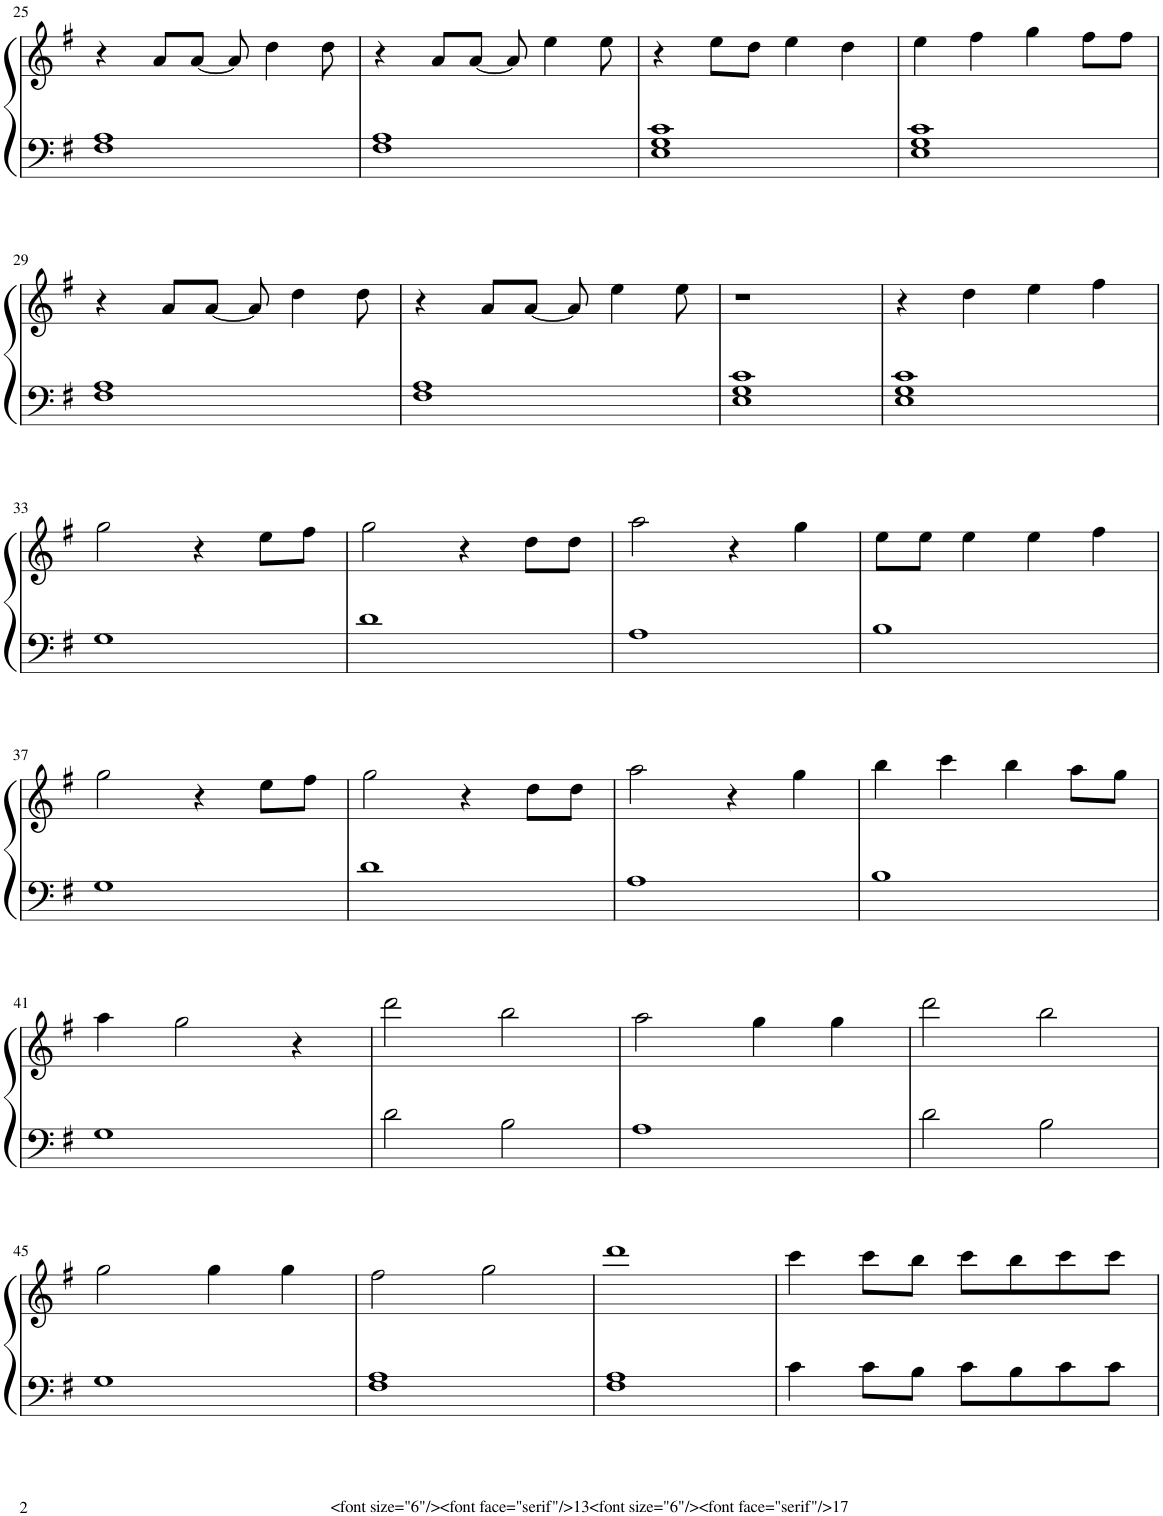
**kern	**kern
*part1	*part1
*staff2	*staff1
*I"I1	*
!!LO:PB:g=z
*clefF4	*clefG^2
*k[f#]	*k[f#]
*M4/4	*M4/4
=25	=25
*^	*
1A	1F#	4r
.	.	8a/L
.	.	[8a/J
.	.	8a/]
.	.	4dd\
.	.	8dd\
=26	=26	=26
1A	1F#	4r
.	.	8a/L
.	.	[8a/J
.	.	8a/]
.	.	4ee\
.	.	8ee\
=27	=27	=27
1G 1c	1E	4r
.	.	8ee\L
.	.	8dd\J
.	.	4ee\
.	.	4dd\
=28	=28	=28
1G 1c	1E	4ee\
.	.	4ff#\
.	.	4gg\
.	.	8ff#\L
.	.	8ff#\J
!!LO:LB:g=z
=29	=29	=29
1A	1F#	4r
.	.	8a/L
.	.	[8a/J
.	.	8a/]
.	.	4dd\
.	.	8dd\
=30	=30	=30
1A	1F#	4r
.	.	8a/L
.	.	[8a/J
.	.	8a/]
.	.	4ee\
.	.	8ee\
=31	=31	=31
1G 1c	1E	1r
=32	=32	=32
1G 1c	1E	4r
.	.	4dd\
.	.	4ee\
.	.	4ff#\
!!LO:LB:g=z
=33	=33	=33
1ryy	1G	2gg\
.	.	4r
.	.	8ee\L
.	.	8ff#\J
=34	=34	=34
1d	1ryy	2gg\
.	.	4r
.	.	8dd\L
.	.	8dd\J
=35	=35	=35
*	*^	*
1ryy	1A	1ryy	2aa\
.	.	.	4r
.	.	.	4gg\
*	*v	*v	*
=36	=36	=36
1B	1ryy	8ee\L
.	.	8ee\J
.	.	4ee\
.	.	4ee\
.	.	4ff#\
!!LO:LB:g=z
=37	=37	=37
1G	1ryy	2gg\
.	.	4r
.	.	8ee\L
.	.	8ff#\J
=38	=38	=38
1d	1ryy	2gg\
.	.	4r
.	.	8dd\L
.	.	8dd\J
=39	=39	=39
*	*^	*
1ryy	1A	1ryy	2aa\
.	.	.	4r
.	.	.	4gg\
*	*v	*v	*
=40	=40	=40
1B	1ryy	4bb\
.	.	4ccc\
.	.	4bb\
.	.	8aa\L
.	.	8gg\J
!!LO:LB:g=z
=41	=41	=41
1G	1ryy	4aa\
.	.	2gg\
.	.	4r
*v	*v	*
=42	=42
2d\	2ddd\
2B\	2bb\
=43	=43
*	*^
1A	1ryy	2aa\
.	.	4gg\
.	.	4gg\
*	*v	*v
=44	=44
2d\	2ddd\
2B\	2bb\
!!LO:LB:g=z
=45	=45
*	*^
1G	1ryy	2gg\
.	.	4gg\
.	.	4gg\
*	*v	*v
=46	=46
*^	*
1A	1F#	2ff#\
.	.	2gg\
4ryy	4ryy	4ryy
=47	=47	=47
1A	1F#	1ddd
4ryy	4ryy	4ryy
*v	*v	*
=48	=48
4c\	4ccc\
8c\L	8ccc\L
8B\J	8bb\J
8c\L	8ccc\L
8B\	8bb\
8c\	8ccc\
8c\J	8ccc\J
=	=
*-	*-
